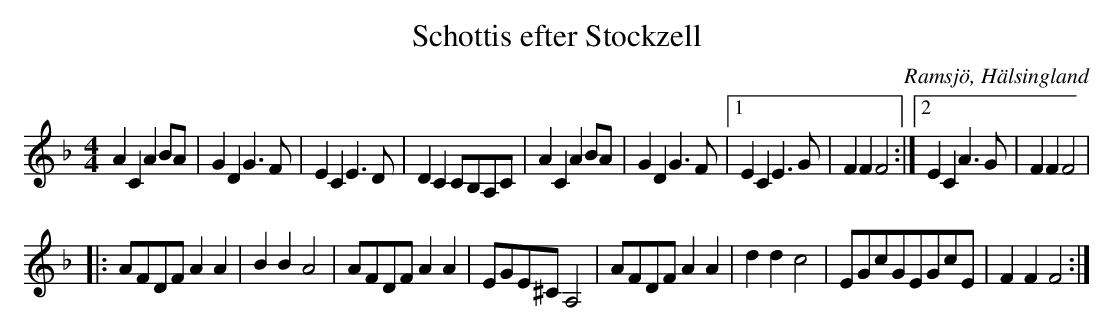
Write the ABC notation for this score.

X:1
T: Schottis efter Stockzell
O: Ramsjö, Hälsingland
M: 4/4
L: 1/8
K: F
A2 C2 A2 BA|G2 D2 G2>F2|E2 C2 E2>D2|D2 C2 CB,A,C|A2 C2 A2 BA|G2 D2 G2>F2|1 E2 C2 E2>G2|F2 F2 F4:|2 E2 C2 A2>G2|F2 F2 F4|
|:AFDF A2 A2| B2 B2 A4|AFDF A2 A2|EGE^CA,4|AFDF A2 A2| d2 d2 c4|EGcGEGcE|F2 F2 F4:|
